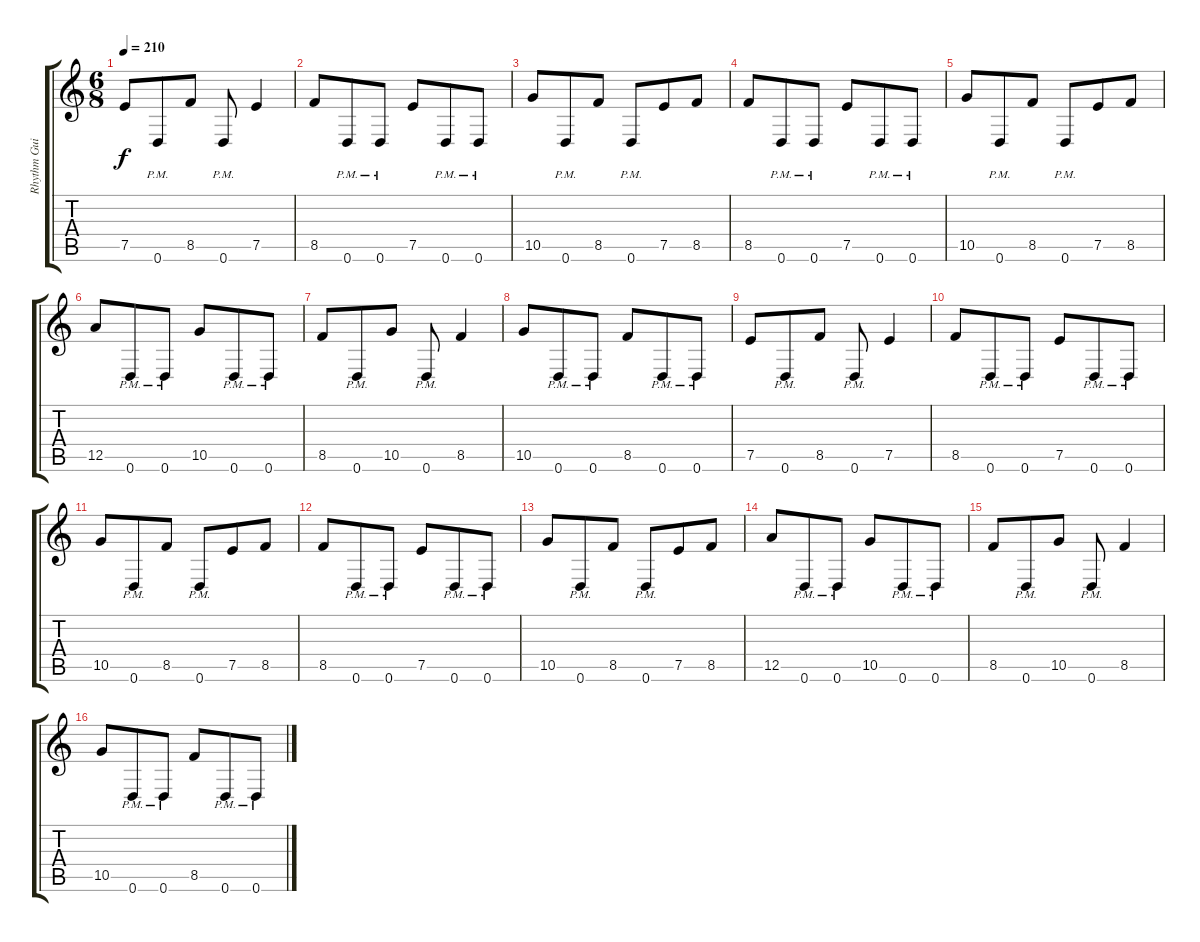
\track ("Rhythm Guitar II" "Rhythm Gui") {instrument distortionguitar}
\staff {score tabs}
\tuning (E4 B3 G3 D3 A2 D2) {hide}
\ts (6 8)
\tempo 210
\clef g2
\ks c
7.5.8{dy f} 0.6{pm}.8 8.5.8 0.6{pm}.8 7.5.4 |
8.5.8 0.6{pm}.8 0.6{pm}.8 7.5.8 0.6{pm}.8 0.6{pm}.8 |
10.5.8 0.6{pm}.8 8.5.8 0.6{pm}.8 7.5.8 8.5.8 |
8.5.8 0.6{pm}.8 0.6{pm}.8 7.5.8 0.6{pm}.8 0.6{pm}.8 |
10.5.8 0.6{pm}.8 8.5.8 0.6{pm}.8 7.5.8 8.5.8 |
12.5.8 0.6{pm}.8 0.6{pm}.8 10.5.8 0.6{pm}.8 0.6{pm}.8 |
8.5.8 0.6{pm}.8 10.5.8 0.6{pm}.8 8.5.4 |
10.5.8 0.6{pm}.8 0.6{pm}.8 8.5.8 0.6{pm}.8 0.6{pm}.8 |
7.5.8 0.6{pm}.8 8.5.8 0.6{pm}.8 7.5.4 |
8.5.8 0.6{pm}.8 0.6{pm}.8 7.5.8 0.6{pm}.8 0.6{pm}.8 |
10.5.8 0.6{pm}.8 8.5.8 0.6{pm}.8 7.5.8 8.5.8 |
8.5.8 0.6{pm}.8 0.6{pm}.8 7.5.8 0.6{pm}.8 0.6{pm}.8 |
10.5.8 0.6{pm}.8 8.5.8 0.6{pm}.8 7.5.8 8.5.8 |
12.5.8 0.6{pm}.8 0.6{pm}.8 10.5.8 0.6{pm}.8 0.6{pm}.8 |
8.5.8 0.6{pm}.8 10.5.8 0.6{pm}.8 8.5.4 |
10.5.8 0.6{pm}.8 0.6{pm}.8 8.5.8 0.6{pm}.8 0.6{pm}.8
